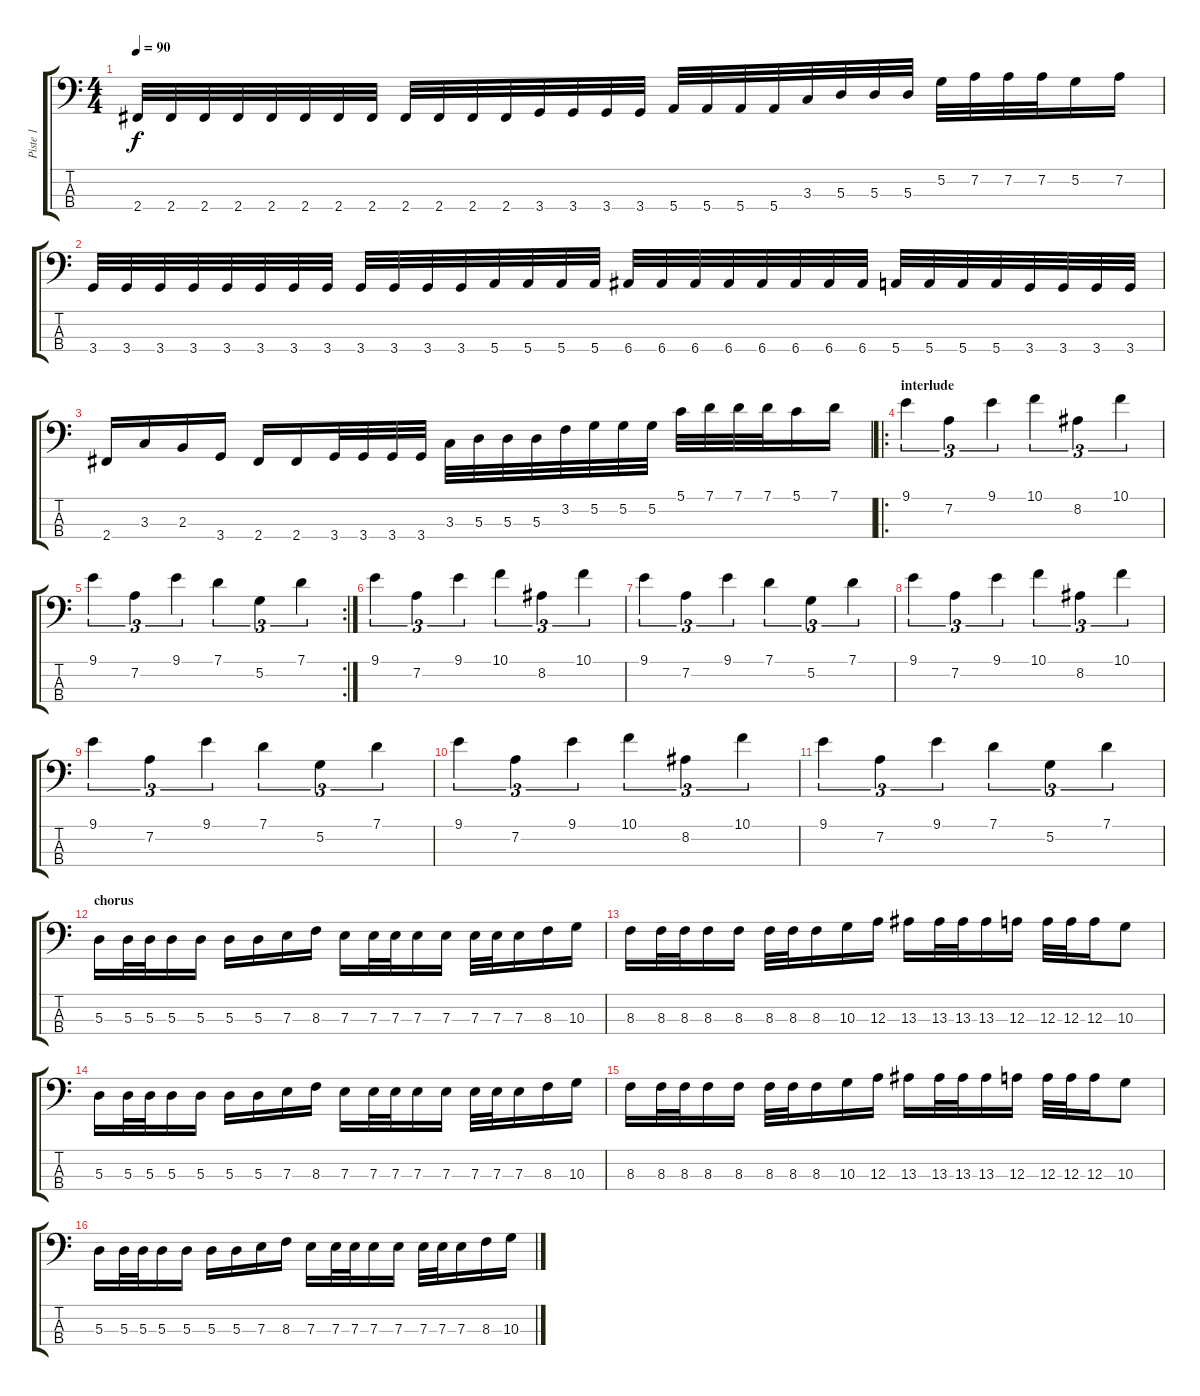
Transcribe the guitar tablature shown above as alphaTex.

\track ("Piste 1" "Piste 1") {instrument electricbassfinger}
\staff {score tabs}
\tuning (G2 D2 A1 E1) {hide}
\ts (4 4)
\tempo 90
\clef f4
\ks c
2.4.32{dy f} 2.4.32 2.4.32 2.4.32 2.4.32 2.4.32 2.4.32 2.4.32 2.4.32 2.4.32 2.4.32 2.4.32 3.4.32 3.4.32 3.4.32 3.4.32 5.4.32 5.4.32 5.4.32 5.4.32 3.3.32 5.3.32 5.3.32 5.3.32 5.2.32 7.2.32 7.2.32 7.2.32 5.2.16 7.2.16 |
3.4.32 3.4.32 3.4.32 3.4.32 3.4.32 3.4.32 3.4.32 3.4.32 3.4.32 3.4.32 3.4.32 3.4.32 5.4.32 5.4.32 5.4.32 5.4.32 6.4.32 6.4.32 6.4.32 6.4.32 6.4.32 6.4.32 6.4.32 6.4.32 5.4.32 5.4.32 5.4.32 5.4.32 3.4.32 3.4.32 3.4.32 3.4.32 |
2.4.16 3.3.16 2.3.16 3.4.16 2.4.16 2.4.16 3.4.32 3.4.32 3.4.32 3.4.32 3.3.32 5.3.32 5.3.32 5.3.32 3.2.32 5.2.32 5.2.32 5.2.32 5.1.32 7.1.32 7.1.32 7.1.32 5.1.16 7.1.16 |
\ro
\section ("" "interlude")
9.1.4{tu (3 2)} 7.2.4{tu (3 2)} 9.1.4{tu (3 2)} 10.1.4{tu (3 2)} 8.2.4{tu (3 2)} 10.1.4{tu (3 2)} |
\rc 2
9.1.4{tu (3 2)} 7.2.4{tu (3 2)} 9.1.4{tu (3 2)} 7.1.4{tu (3 2)} 5.2.4{tu (3 2)} 7.1.4{tu (3 2)} |
9.1.4{tu (3 2)} 7.2.4{tu (3 2)} 9.1.4{tu (3 2)} 10.1.4{tu (3 2)} 8.2.4{tu (3 2)} 10.1.4{tu (3 2)} |
9.1.4{tu (3 2)} 7.2.4{tu (3 2)} 9.1.4{tu (3 2)} 7.1.4{tu (3 2)} 5.2.4{tu (3 2)} 7.1.4{tu (3 2)} |
9.1.4{tu (3 2)} 7.2.4{tu (3 2)} 9.1.4{tu (3 2)} 10.1.4{tu (3 2)} 8.2.4{tu (3 2)} 10.1.4{tu (3 2)} |
9.1.4{tu (3 2)} 7.2.4{tu (3 2)} 9.1.4{tu (3 2)} 7.1.4{tu (3 2)} 5.2.4{tu (3 2)} 7.1.4{tu (3 2)} |
9.1.4{tu (3 2)} 7.2.4{tu (3 2)} 9.1.4{tu (3 2)} 10.1.4{tu (3 2)} 8.2.4{tu (3 2)} 10.1.4{tu (3 2)} |
9.1.4{tu (3 2)} 7.2.4{tu (3 2)} 9.1.4{tu (3 2)} 7.1.4{tu (3 2)} 5.2.4{tu (3 2)} 7.1.4{tu (3 2)} |
\section ("" "chorus")
5.3.16 5.3.32 5.3.32 5.3.16 5.3.16 5.3.16 5.3.16 7.3.16 8.3.16 7.3.16 7.3.32 7.3.32 7.3.16 7.3.16 7.3.32 7.3.32 7.3.16 8.3.16 10.3.16 |
8.3.16 8.3.32 8.3.32 8.3.16 8.3.16 8.3.32 8.3.32 8.3.16 10.3.16 12.3.16 13.3.16 13.3.32 13.3.32 13.3.16 12.3.16 12.3.32 12.3.32 12.3.16 10.3.8 |
5.3.16 5.3.32 5.3.32 5.3.16 5.3.16 5.3.16 5.3.16 7.3.16 8.3.16 7.3.16 7.3.32 7.3.32 7.3.16 7.3.16 7.3.32 7.3.32 7.3.16 8.3.16 10.3.16 |
8.3.16 8.3.32 8.3.32 8.3.16 8.3.16 8.3.32 8.3.32 8.3.16 10.3.16 12.3.16 13.3.16 13.3.32 13.3.32 13.3.16 12.3.16 12.3.32 12.3.32 12.3.16 10.3.8 |
5.3.16 5.3.32 5.3.32 5.3.16 5.3.16 5.3.16 5.3.16 7.3.16 8.3.16 7.3.16 7.3.32 7.3.32 7.3.16 7.3.16 7.3.32 7.3.32 7.3.16 8.3.16 10.3.16
